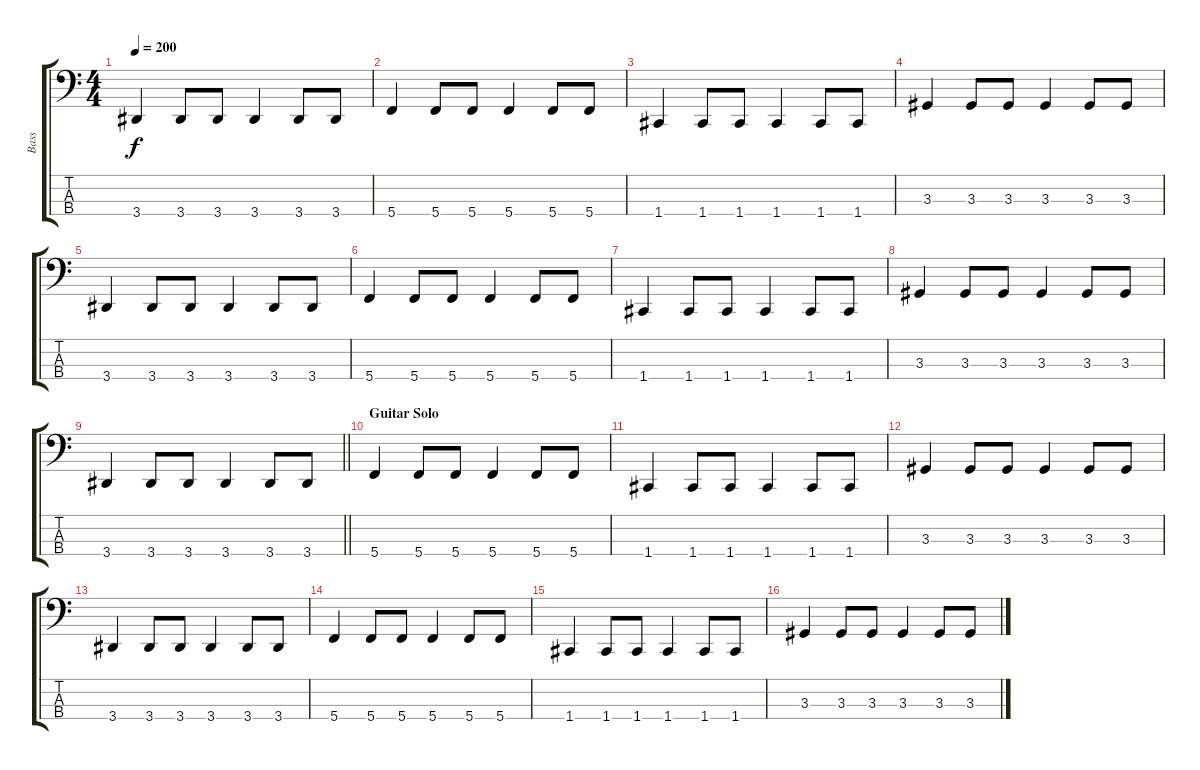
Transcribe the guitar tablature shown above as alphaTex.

\track ("Bass" "Bass") {instrument electricbassfinger}
\staff {score tabs}
\tuning (Eb2 Bb1 F1 C1) {hide}
\ts (4 4)
\tempo 200
\clef f4
\ks c
3.4.4{dy f} 3.4.8 3.4.8 3.4.4 3.4.8 3.4.8 |
5.4.4 5.4.8 5.4.8 5.4.4 5.4.8 5.4.8 |
1.4.4 1.4.8 1.4.8 1.4.4 1.4.8 1.4.8 |
3.3.4 3.3.8 3.3.8 3.3.4 3.3.8 3.3.8 |
3.4.4 3.4.8 3.4.8 3.4.4 3.4.8 3.4.8 |
5.4.4 5.4.8 5.4.8 5.4.4 5.4.8 5.4.8 |
1.4.4 1.4.8 1.4.8 1.4.4 1.4.8 1.4.8 |
3.3.4 3.3.8 3.3.8 3.3.4 3.3.8 3.3.8 |
\barLineRight lightlight
3.4.4 3.4.8 3.4.8 3.4.4 3.4.8 3.4.8 |
\section ("" "Guitar Solo")
5.4.4 5.4.8 5.4.8 5.4.4 5.4.8 5.4.8 |
1.4.4 1.4.8 1.4.8 1.4.4 1.4.8 1.4.8 |
3.3.4 3.3.8 3.3.8 3.3.4 3.3.8 3.3.8 |
3.4.4 3.4.8 3.4.8 3.4.4 3.4.8 3.4.8 |
5.4.4 5.4.8 5.4.8 5.4.4 5.4.8 5.4.8 |
1.4.4 1.4.8 1.4.8 1.4.4 1.4.8 1.4.8 |
3.3.4 3.3.8 3.3.8 3.3.4 3.3.8 3.3.8
